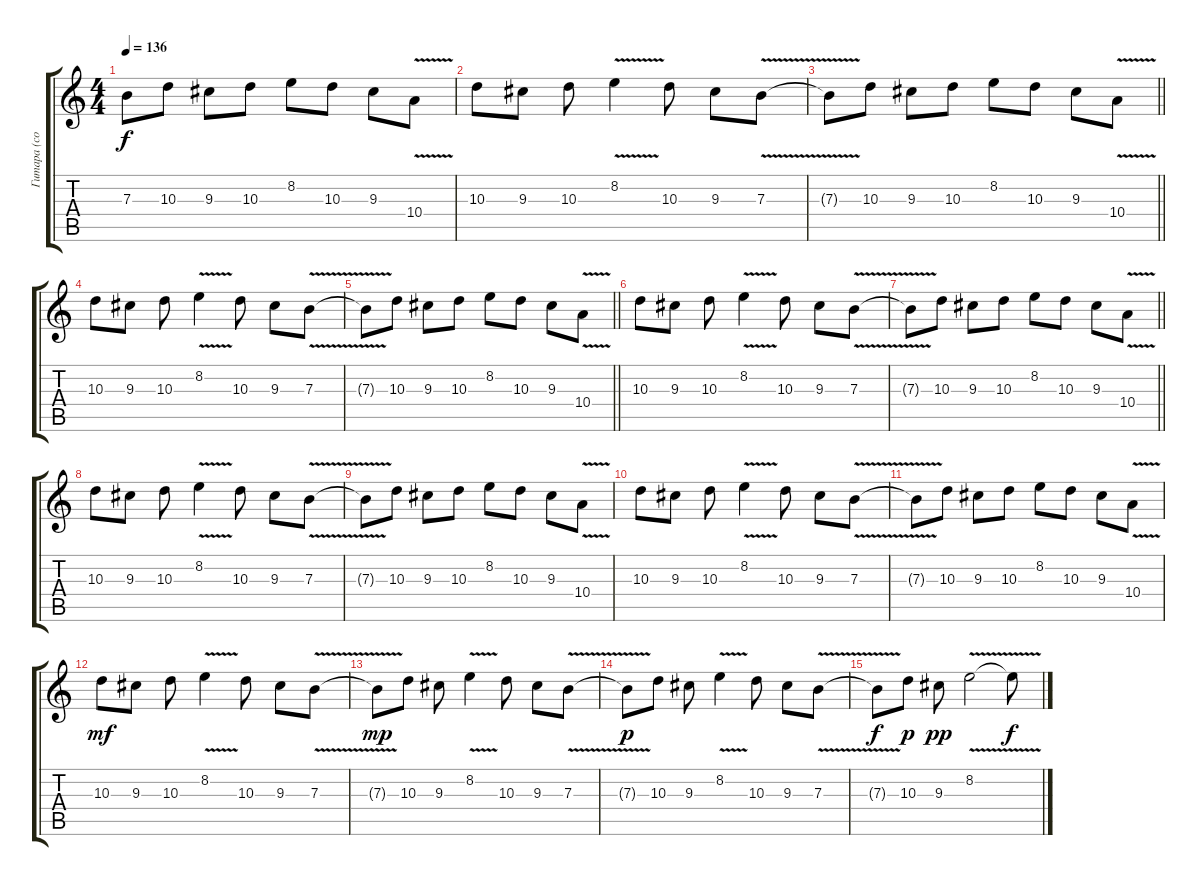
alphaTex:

\track ("Гитара (соло 1)" "Гитара (со") {instrument overdrivenguitar}
\staff {score tabs}
\tuning (Db4 Ab3 E3 B2 Gb2 B1) {hide}
\ts (4 4)
\tempo 136
\clef g2
\ks c
7.3{t}.8{dy f} 10.3.8 9.3.8 10.3.8 8.2.8 10.3.8 9.3.8 10.4{v}.8 |
10.3.8 9.3.8 10.3.8 8.2{v}.4 10.3.8 9.3.8 7.3{v}.8 |
\barLineRight lightlight
7.3{t}.8 10.3.8 9.3.8 10.3.8 8.2.8 10.3.8 9.3.8 10.4{v}.8 |
10.3.8 9.3.8 10.3.8 8.2{v}.4 10.3.8 9.3.8 7.3{v}.8 |
\barLineRight lightlight
7.3{t}.8 10.3.8 9.3.8 10.3.8 8.2.8 10.3.8 9.3.8 10.4{v}.8 |
10.3.8 9.3.8 10.3.8 8.2{v}.4 10.3.8 9.3.8 7.3{v}.8 |
\barLineRight lightlight
7.3{t}.8 10.3.8 9.3.8 10.3.8 8.2.8 10.3.8 9.3.8 10.4{v}.8 |
10.3.8 9.3.8 10.3.8 8.2{v}.4 10.3.8 9.3.8 7.3{v}.8 |
7.3{t}.8 10.3.8 9.3.8 10.3.8 8.2.8 10.3.8 9.3.8 10.4{v}.8 |
10.3.8 9.3.8 10.3.8 8.2{v}.4 10.3.8 9.3.8 7.3{v}.8 |
7.3{t}.8 10.3.8 9.3.8 10.3.8 8.2.8 10.3.8 9.3.8 10.4{v}.8 |
10.3.8{dy mf} 9.3.8 10.3.8 8.2{v}.4 10.3.8 9.3.8 7.3{v}.8 |
7.3{t}.8{dy mp} 10.3.8 9.3.8 8.2{v}.4 10.3.8 9.3.8 7.3{v}.8 |
7.3{t}.8{dy p} 10.3.8 9.3.8 8.2{v}.4 10.3.8 9.3.8 7.3{v}.8 |
7.3{t}.8{dy f} 10.3.8{dy p} 9.3.8{dy pp} 8.2{v}.2 8.2{t}.8{dy f}
